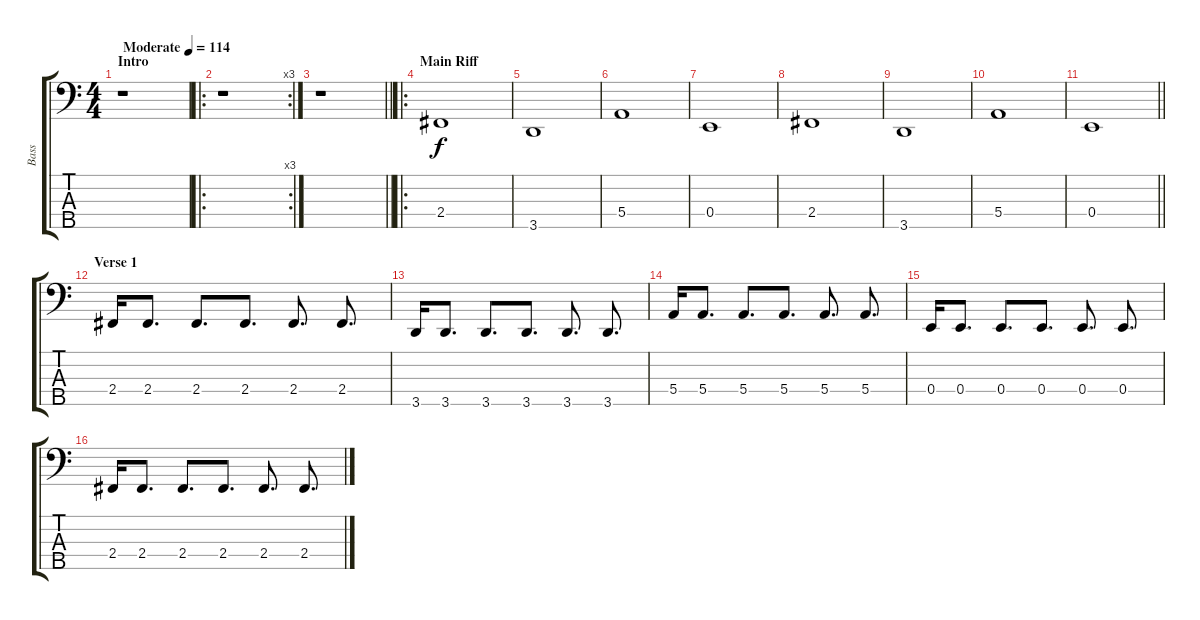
\track ("Bass" "Bass") {instrument electricbassfinger}
\staff {score tabs}
\tuning (G2 D2 A1 E1 B0) {hide}
\ts (4 4)
\section ("" "Intro")
\tempo (114 "Moderate")
\clef f4
\ks c
r.1{dy f instrument electricbassfinger} |
\ro
\rc 3
r.1 |
\barLineRight lightlight
r.1 |
\ro
\section ("" "Main Riff")
2.4.1 |
3.5.1 |
5.4.1 |
0.4.1 |
2.4.1 |
3.5.1 |
5.4.1 |
\barLineRight lightlight
0.4.1 |
\section ("" "Verse 1")
2.4.16 2.4.8{d} 2.4.8{d} 2.4.8{d} 2.4.8{d} 2.4.8{d} |
3.5.16 3.5.8{d} 3.5.8{d} 3.5.8{d} 3.5.8{d} 3.5.8{d} |
5.4.16 5.4.8{d} 5.4.8{d} 5.4.8{d} 5.4.8{d} 5.4.8{d} |
0.4.16 0.4.8{d} 0.4.8{d} 0.4.8{d} 0.4.8{d} 0.4.8{d} |
2.4.16 2.4.8{d} 2.4.8{d} 2.4.8{d} 2.4.8{d} 2.4.8{d}
